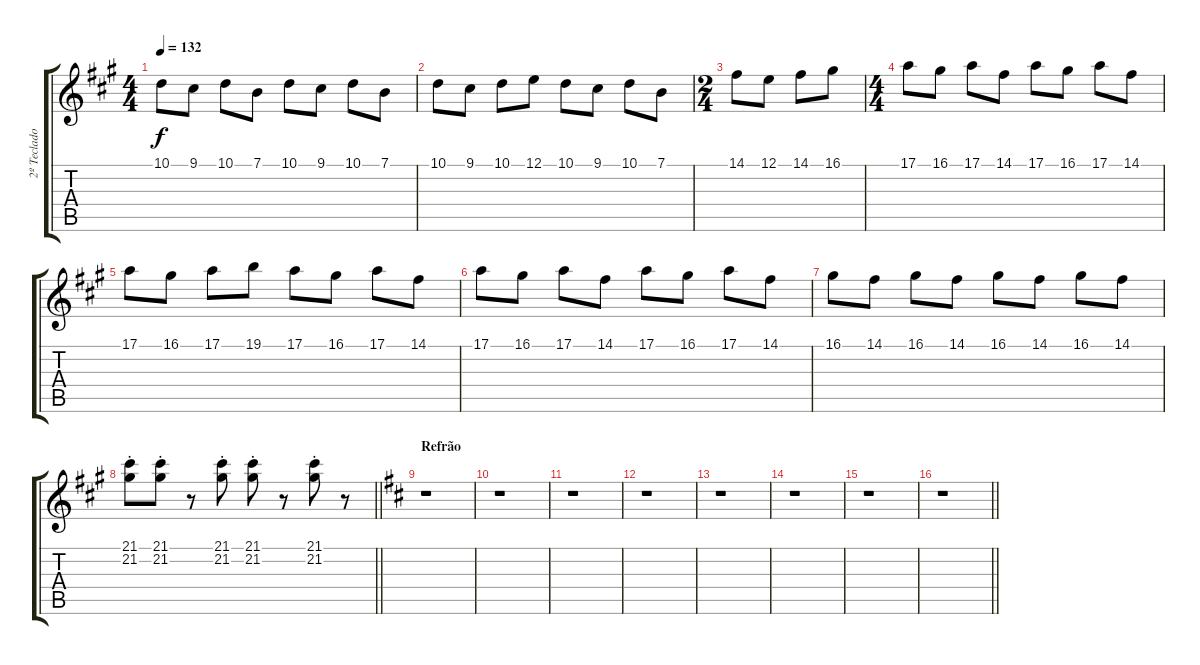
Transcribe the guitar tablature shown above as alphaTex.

\track ("2º Teclado" "2º Teclado") {instrument stringensemble1}
\staff {score tabs}
\tuning (E4 B3 G3 D3 A2 E2) {hide}
\ts (4 4)
\tempo 132
\clef g2
\ks f#minor
10.1.8{dy f} 9.1.8 10.1.8 7.1.8 10.1.8 9.1.8 10.1.8 7.1.8 |
10.1.8 9.1.8 10.1.8 12.1.8 10.1.8 9.1.8 10.1.8 7.1.8 |
\ts (2 4)
14.1.8 12.1.8 14.1.8 16.1.8 |
\ts (4 4)
17.1.8 16.1.8 17.1.8 14.1.8 17.1.8 16.1.8 17.1.8 14.1.8 |
17.1.8 16.1.8 17.1.8 19.1.8 17.1.8 16.1.8 17.1.8 14.1.8 |
17.1.8 16.1.8 17.1.8 14.1.8 17.1.8 16.1.8 17.1.8 14.1.8 |
16.1.8 14.1.8 16.1.8 14.1.8 16.1.8 14.1.8 16.1.8 14.1.8 |
\barLineRight lightlight
(21.1{st} 21.2{st}).8 (21.1{st} 21.2{st}).8 r.8 (21.1{st} 21.2{st}).8 (21.1{st} 21.2{st}).8 r.8 (21.1{st} 21.2{st}).8 r.8 |
\section ("" "Refrão")
\ks bminor
r.1 |
r.1 |
r.1 |
r.1 |
r.1 |
r.1 |
r.1 |
\barLineRight lightlight
r.1
